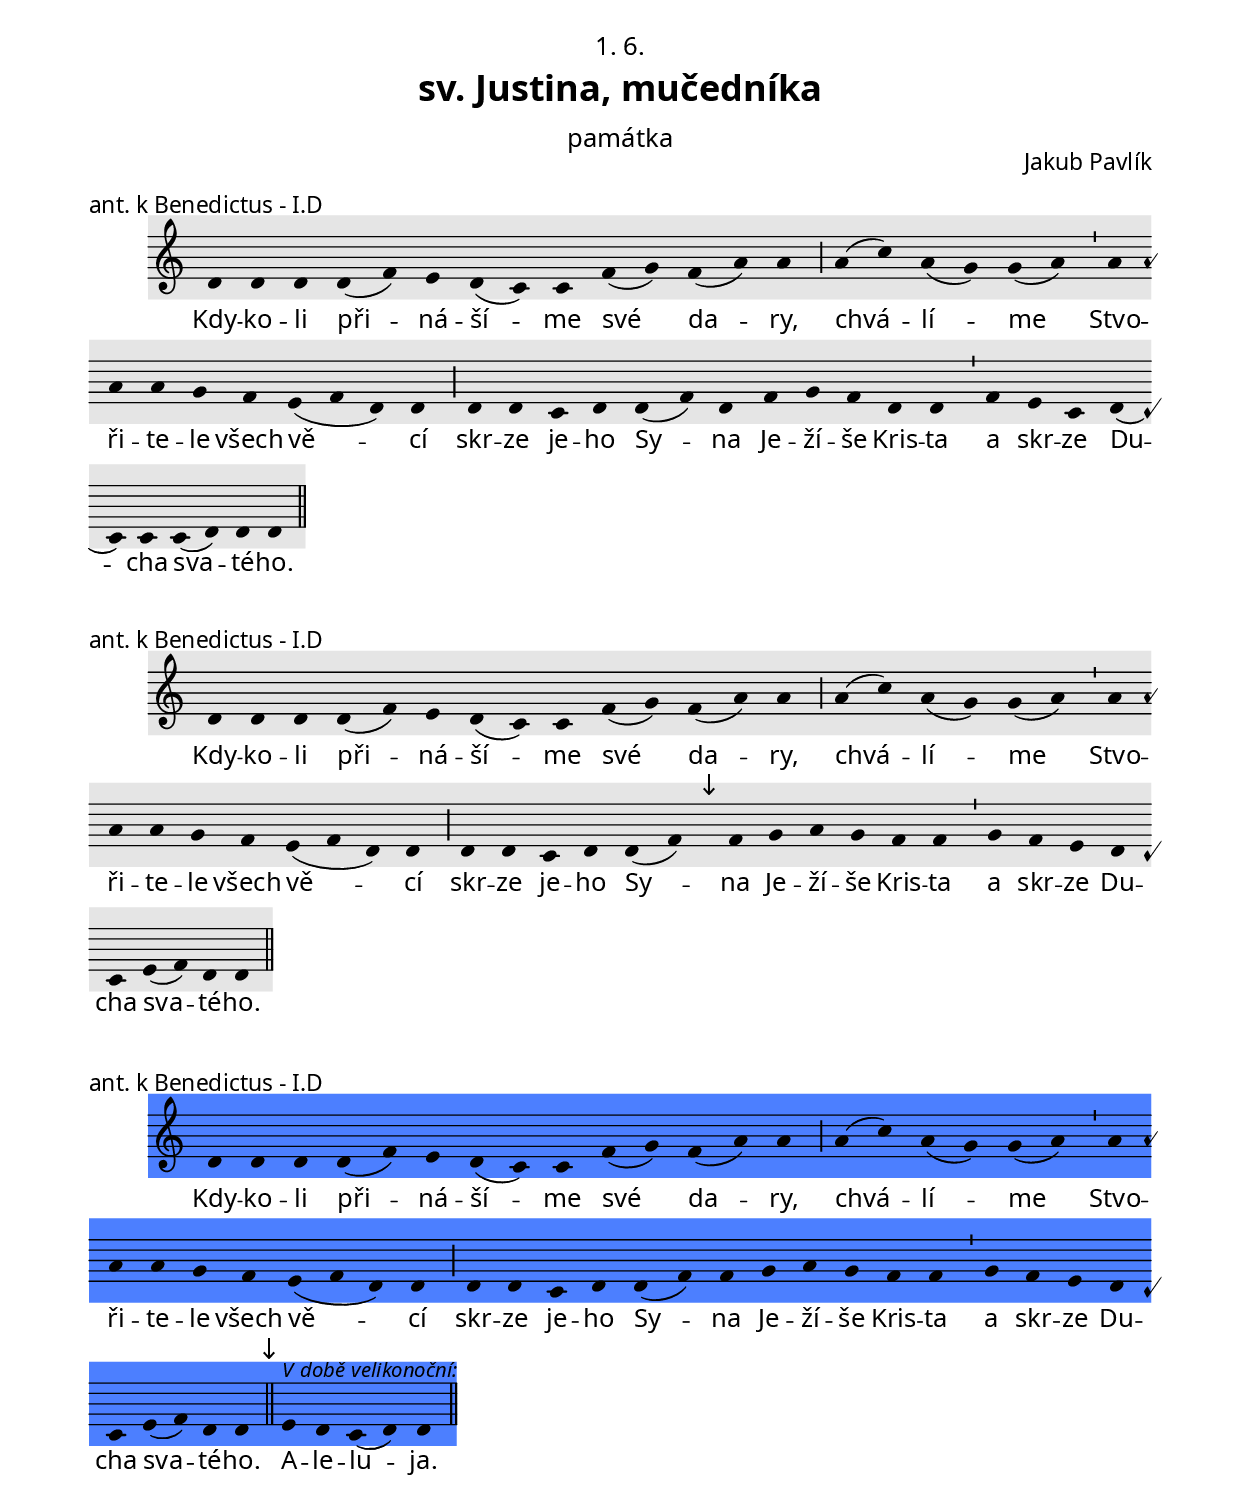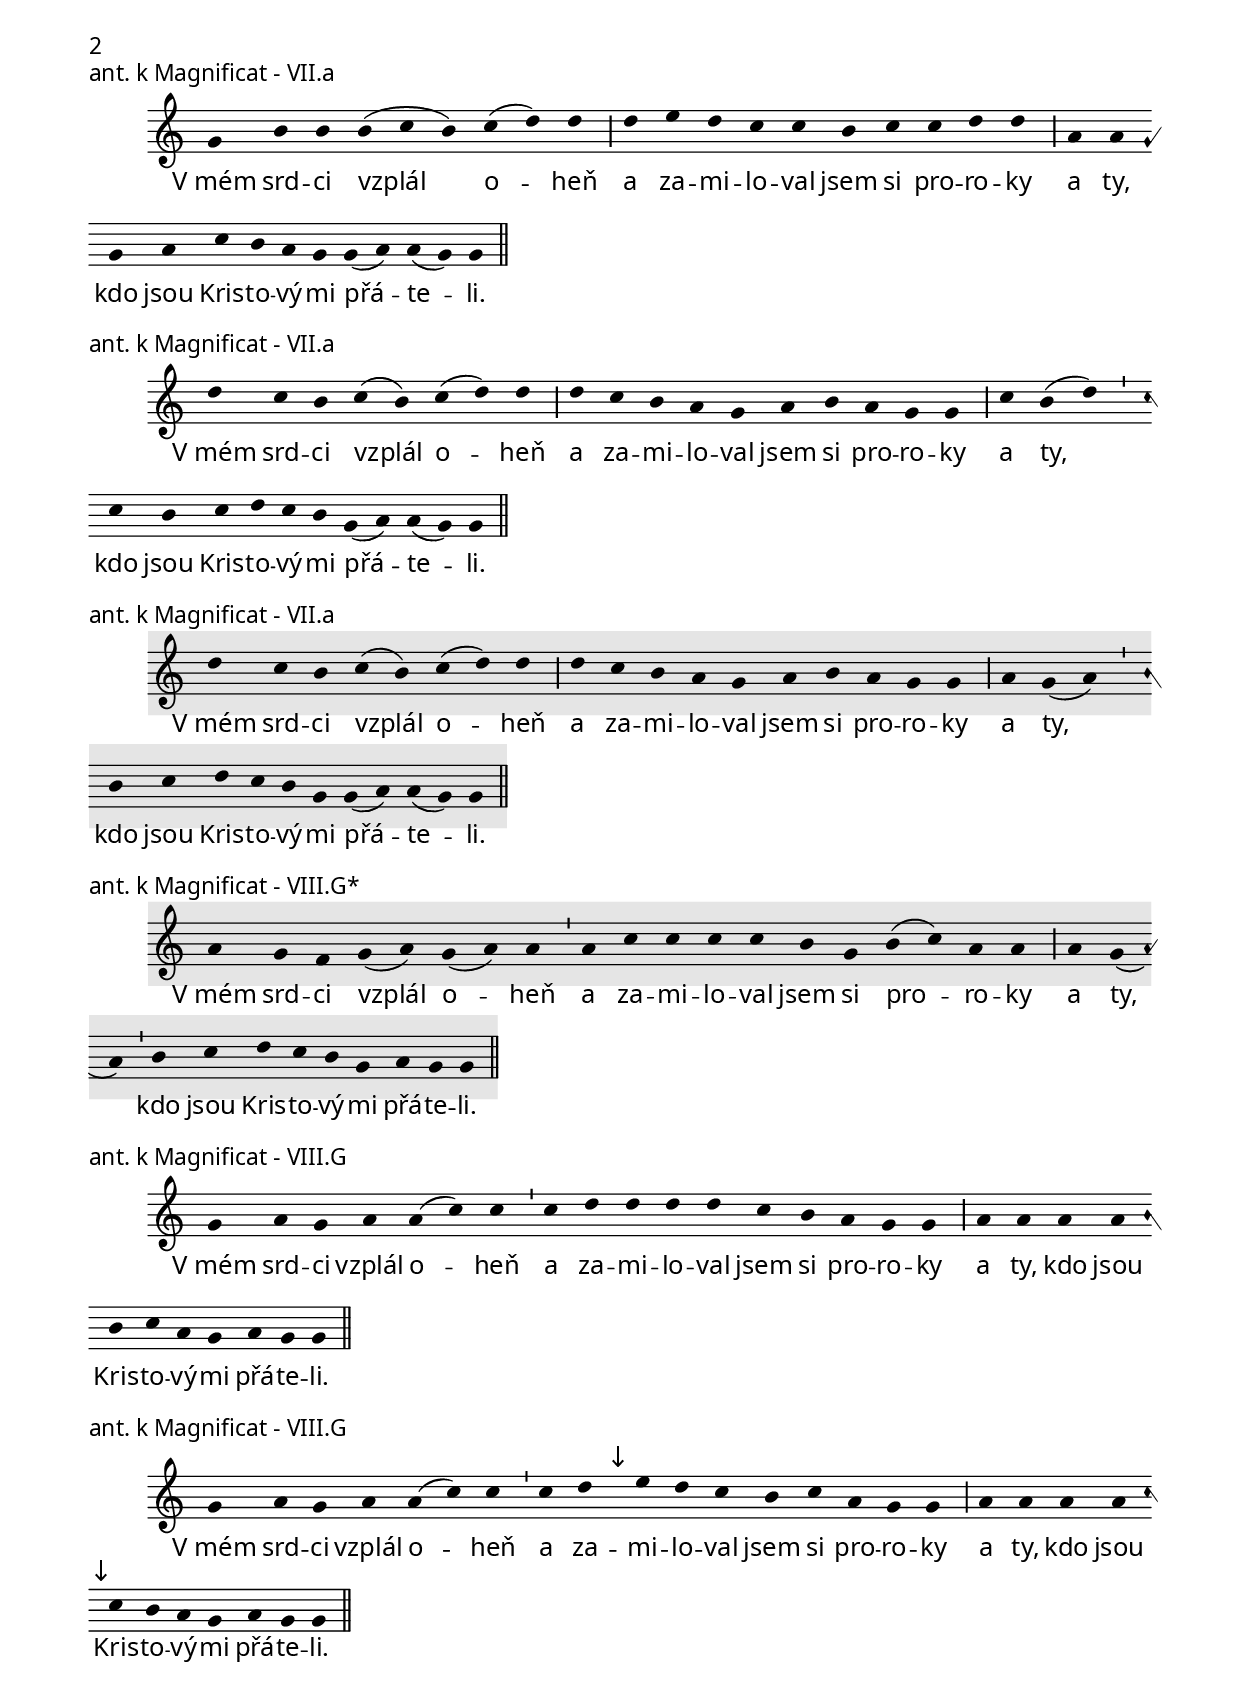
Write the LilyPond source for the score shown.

\version "2.19.16"

\include "../spolecne.ly"

\header {
  title = \markup\titleSvatek
            "sv. Justina, mučedníka"
            "památka"
            "1. 6."
  composer = "Jakub Pavlík"
}

\score {
  \relative c' {
    \zvyraznovacSedy
    \choralniRezim
    d4 d d d( f) e d( c) c f( g) f( a) a \barMaior
    a( c) a( g) g( a) \barMin a a a g f e( f d) d \barMaior
    d d c d d( f) d f g f d d \barMin
    f e c d( c) c c( d) d d \barFinalis
  }
  \addlyrics {
    Kdy -- ko -- li při -- ná -- ší -- me své da -- ry,
    chvá -- lí -- me Stvo -- ři -- te -- le všech vě -- cí
    skr -- ze je -- ho Sy -- na Je -- ží -- še Kris -- ta
    a skr -- ze Du -- cha sva -- té -- ho.
  }
  \header {
    quid = "ant. k Benedictus"
    modus = "I"
    differentia = "D"
    psalmus = ""
    id = "aben"
    piece = \markup {\sestavTitulekBezZalmu}
  }
}

\score {
  \relative c' {
    \zvyraznovacSedy
    \choralniRezim
    d4 d d d( f) e d( c) c f( g) f( a) a \barMaior
    a( c) a( g) g( a) \barMin
    a a a g f e( f d) d \barMaior
    d d c d d( f) \mark\sipka f g a g f f \barMin
    g f e d c e( f) d d \barFinalis
  }
  \addlyrics {
    Kdy -- ko -- li při -- ná -- ší -- me své da -- ry,
    chvá -- lí -- me
    Stvo -- ři -- te -- le všech vě -- cí
    skr -- ze je -- ho Sy -- na Je -- ží -- še Kris -- ta
    a skr -- ze Du -- cha sva -- té -- ho.
  }
  \header {
    quid = "ant. k Benedictus"
    modus = "I"
    differentia = "D"
    psalmus = ""
    id = "aben"
    piece = \markup {\sestavTitulekBezZalmu}
  }
}

\score {
  \relative c' {
    \zvyraznovacModry
    \choralniRezim
    d4 d d d( f) e d( c) c f( g) f( a) a \barMaior
    a( c) a( g) g( a) \barMin
    a a a g f e( f d) d \barMaior
    d d c d d( f) f g a g f f \barMin
    g f e d c e( f) d d \barFinalis

    \mark\sipka e^\markup\rubrVelikAleluja d c( d) d \barFinalis
  }
  \addlyrics {
    Kdy -- ko -- li při -- ná -- ší -- me své da -- ry,
    chvá -- lí -- me
    Stvo -- ři -- te -- le všech vě -- cí
    skr -- ze je -- ho Sy -- na Je -- ží -- še Kris -- ta
    a skr -- ze Du -- cha sva -- té -- ho.

    A -- le -- lu -- ja.
  }
  \header {
    quid = "ant. k Benedictus"
    modus = "I"
    differentia = "D"
    psalmus = ""
    id = "aben"
    piece = \markup {\sestavTitulekBezZalmu}
  }
}

\pageBreak

\score {
  \relative c'' {
    \choralniRezim
    g4 b b b( c b) c( d) d \barMaior
    d e d c c b c c d d \barMaior
    a a g a c b a g g( a) a( g) g \barFinalis
  }
  \addlyrics {
    V_mém srd -- ci vzplál o -- heň
    a za -- mi -- lo -- val jsem si pro -- ro -- ky
    a ty, kdo jsou Kris -- to -- vý -- mi přá -- te -- li.
  }
  \header {
    quid = "ant. k Magnificat"
    modus = "VII"
    differentia = "a"
    psalmus = ""
    id = "amag"
    piece = \markup {\sestavTitulekBezZalmu}
  }
}

\score {
  \relative c'' {
    \choralniRezim
    d4 c b c( b) c( d) d \barMaior
    d c b a g a b a g g \barMaior
    c b( d) \barMin c b c d c b g( a) a( g) g \barFinalis
  }
  \addlyrics {
    V_mém srd -- ci vzplál o -- heň
    a za -- mi -- lo -- val jsem si pro -- ro -- ky
    a ty, kdo jsou Kris -- to -- vý -- mi přá -- te -- li.
  }
  \header {
    quid = "ant. k Magnificat"
    modus = "VII"
    differentia = "a"
    psalmus = ""
    id = "amag"
    piece = \markup {\sestavTitulekBezZalmu}
  }
}

\score {
  \relative c'' {
    \zvyraznovacSedy
    \choralniRezim
    d4 c b c( b) c( d) d \barMaior
    d c b a g a b a g g \barMaior
    a g( a) \barMin b c d c b g g( a) a( g) g \barFinalis
  }
  \addlyrics {
    V_mém srd -- ci vzplál o -- heň
    a za -- mi -- lo -- val jsem si pro -- ro -- ky
    a ty, kdo jsou Kris -- to -- vý -- mi přá -- te -- li.
  }
  \header {
    quid = "ant. k Magnificat"
    modus = "VII"
    differentia = "a"
    psalmus = ""
    id = "amag"
    piece = \markup {\sestavTitulekBezZalmu}
  }
}

\score {
  \relative c'' {
    \zvyraznovacSedy
    \choralniRezim
    a4 g f g( a) g( a) a \barMin
    a c c c c b g b( c) a a \barMaior
    a g( a) \barMin
    b c d c b g a g g \barFinalis
  }
  \addlyrics {
    V_mém srd -- ci vzplál o -- heň
    a za -- mi -- lo -- val jsem si pro -- ro -- ky
    a ty,
    kdo jsou Kris -- to -- vý -- mi přá -- te -- li.
  }
  \header {
    quid = "ant. k Magnificat"
    modus = "VIII"
    differentia = "G*"
    psalmus = ""
    id = "amag"
    piece = \markup {\sestavTitulekBezZalmu}
  }
}

\score {
  \relative c'' {
    \choralniRezim
    g4 a g a a( c) c \barMin
    c d d d d c b a g g \barMaior
    a a a a b c a g a g g \barFinalis
  }
  \addlyrics {
    V_mém srd -- ci vzplál o -- heň
    a za -- mi -- lo -- val jsem si pro -- ro -- ky
    a ty, kdo jsou Kris -- to -- vý -- mi přá -- te -- li.
  }
  \header {
    quid = "ant. k Magnificat"
    modus = "VIII"
    differentia = "G"
    psalmus = ""
    id = "amag"
    piece = \markup {\sestavTitulekBezZalmu}
  }
}

\score {
  \relative c'' {
    \choralniRezim
    g4 a g a a( c) c \barMin
    c d \mark\sipka e d c b c a g g \barMaior
    a a a a \mark\sipka c b a g a g g \barFinalis
  }
  \addlyrics {
    V_mém srd -- ci vzplál o -- heň
    a za -- mi -- lo -- val jsem si pro -- ro -- ky
    a ty, kdo jsou Kris -- to -- vý -- mi přá -- te -- li.
  }
  \header {
    quid = "ant. k Magnificat"
    modus = "VIII"
    differentia = "G"
    psalmus = ""
    id = "amag"
    piece = \markup {\sestavTitulekBezZalmu}
  }
}

\score {
  \relative c'' {
    \zvyraznovacModry
    \choralniRezim
    g4 a g a a( c) c \barMin
    c d e d c \mark\sipka a b a g g \barMaior
    \mark\sipka f g g( a) a c b a g a g g \barFinalis

    \mark\sipka f^\markup\rubrVelikAleluja g( a) g g \barFinalis
  }
  \addlyrics {
    V_mém srd -- ci vzplál o -- heň
    a za -- mi -- lo -- val jsem si pro -- ro -- ky
    a ty, kdo jsou Kris -- to -- vý -- mi přá -- te -- li.

    A -- le -- lu -- ja.
  }
  \header {
    quid = "ant. k Magnificat"
    modus = "VIII"
    differentia = "G"
    psalmus = ""
    id = "amag"
    piece = \markup {\sestavTitulekBezZalmu}
  }
}
